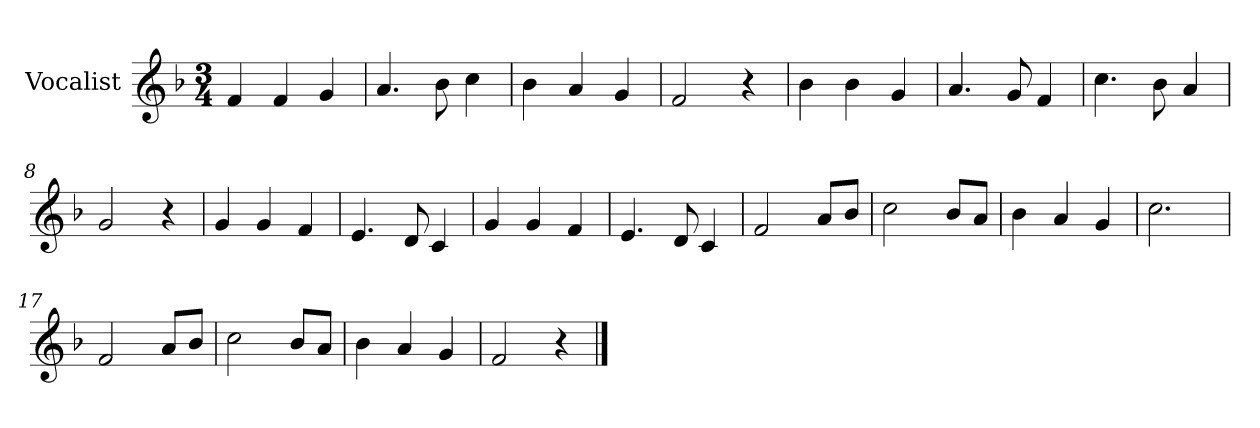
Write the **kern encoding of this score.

**kern
*part1
*staff1
*I"Vocalist
*k[b-]
*F:
*M3/4
=1
4f
4f
4g
=2
4.a
8b-
4cc
=3
4b-
4a
4g
=4
2f
4r
=5
4b-
4b-
4g
=6
4.a
8g
4f
=7
4.cc
8b-
4a
=8
2g
4r
=9
4g
4g
4f
=10
4.e
8d
4c
=11
4g
4g
4f
=12
4.e
8d
4c
=13
2f
8aL
8b-J
=14
2cc
8b-L
8aJ
=15
4b-
4a
4g
=16
2.cc
=17
2f
8aL
8b-J
=18
2cc
8b-L
8aJ
=19
4b-
4a
4g
=20
2f
4r
==
*-
